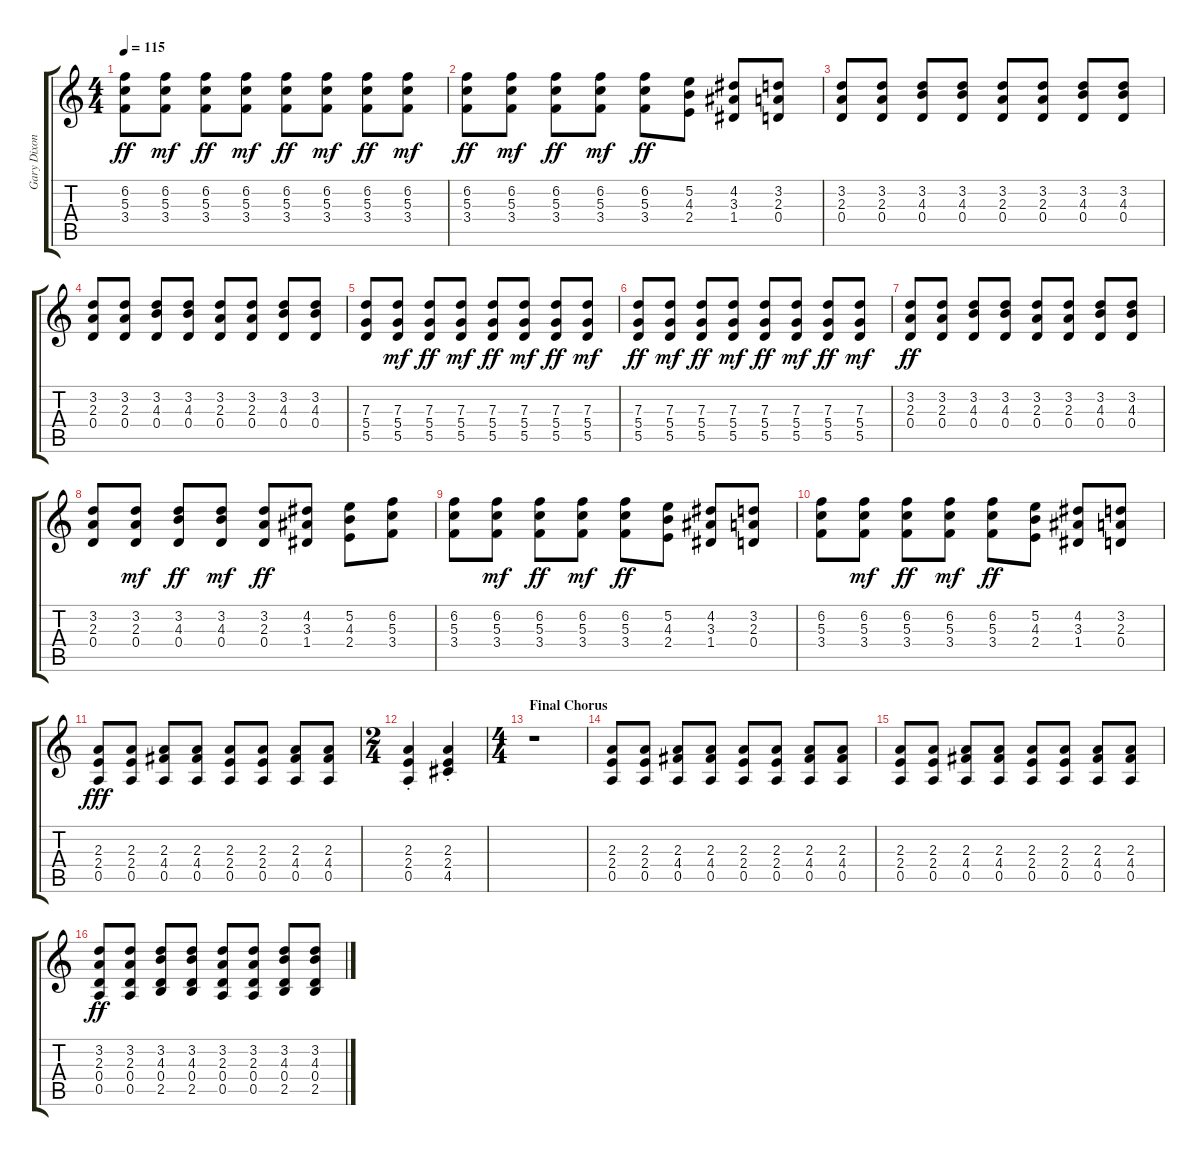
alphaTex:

\track ("Gary Dixon" "Gary Dixon") {instrument overdrivenguitar}
\staff {score tabs}
\tuning (E4 B3 G3 D3 A2 E2) {hide}
\ts (4 4)
\tempo 115
\clef g2
\ks c
(6.2 5.3 3.4).8{dy ff} (6.2 5.3 3.4).8{dy mf} (6.2 5.3 3.4).8{dy ff} (6.2 5.3 3.4).8{dy mf} (6.2 5.3 3.4).8{dy ff} (6.2 5.3 3.4).8{dy mf} (6.2 5.3 3.4).8{dy ff} (6.2 5.3 3.4).8{dy mf} |
(6.2 5.3 3.4).8{dy ff} (6.2 5.3 3.4).8{dy mf} (6.2 5.3 3.4).8{dy ff} (6.2 5.3 3.4).8{dy mf} (6.2 5.3 3.4).8{dy ff} (5.2 4.3 2.4).8 (4.2 3.3 1.4).8 (3.2 2.3 0.4).8 |
(3.2 2.3 0.4).8 (3.2 2.3 0.4).8 (3.2 4.3 0.4).8 (3.2 4.3 0.4).8 (3.2 2.3 0.4).8 (3.2 2.3 0.4).8 (3.2 4.3 0.4).8 (3.2 4.3 0.4).8 |
(3.2 2.3 0.4).8 (3.2 2.3 0.4).8 (3.2 4.3 0.4).8 (3.2 4.3 0.4).8 (3.2 2.3 0.4).8 (3.2 2.3 0.4).8 (3.2 4.3 0.4).8 (3.2 4.3 0.4).8 |
(7.3 5.4 5.5).8 (7.3 5.4 5.5).8{dy mf} (7.3 5.4 5.5).8{dy ff} (7.3 5.4 5.5).8{dy mf} (7.3 5.4 5.5).8{dy ff} (7.3 5.4 5.5).8{dy mf} (7.3 5.4 5.5).8{dy ff} (7.3 5.4 5.5).8{dy mf} |
(7.3 5.4 5.5).8{dy ff} (7.3 5.4 5.5).8{dy mf} (7.3 5.4 5.5).8{dy ff} (7.3 5.4 5.5).8{dy mf} (7.3 5.4 5.5).8{dy ff} (7.3 5.4 5.5).8{dy mf} (7.3 5.4 5.5).8{dy ff} (7.3 5.4 5.5).8{dy mf} |
(3.2 2.3 0.4).8{dy ff} (3.2 2.3 0.4).8 (3.2 4.3 0.4).8 (3.2 4.3 0.4).8 (3.2 2.3 0.4).8 (3.2 2.3 0.4).8 (3.2 4.3 0.4).8 (3.2 4.3 0.4).8 |
(3.2 2.3 0.4).8 (3.2 2.3 0.4).8{dy mf} (3.2 4.3 0.4).8{dy ff} (3.2 4.3 0.4).8{dy mf} (3.2 2.3 0.4).8{dy ff} (4.2 3.3 1.4).8 (5.2 4.3 2.4).8 (6.2 5.3 3.4).8 |
(6.2 5.3 3.4).8 (6.2 5.3 3.4).8{dy mf} (6.2 5.3 3.4).8{dy ff} (6.2 5.3 3.4).8{dy mf} (6.2 5.3 3.4).8{dy ff} (5.2 4.3 2.4).8 (4.2 3.3 1.4).8 (3.2 2.3 0.4).8 |
(6.2 5.3 3.4).8 (6.2 5.3 3.4).8{dy mf} (6.2 5.3 3.4).8{dy ff} (6.2 5.3 3.4).8{dy mf} (6.2 5.3 3.4).8{dy ff} (5.2 4.3 2.4).8 (4.2 3.3 1.4).8 (3.2 2.3 0.4).8 |
(2.3 2.4 0.5).8{dy fff} (2.3 2.4 0.5).8 (2.3 4.4 0.5).8 (2.3 4.4 0.5).8 (2.3 2.4 0.5).8 (2.3 2.4 0.5).8 (2.3 4.4 0.5).8 (2.3 4.4 0.5).8 |
\ts (2 4)
(2.3{st} 2.4{st} 0.5{st}).4 (2.3{st} 2.4{st} 4.5{st}).4 |
\ts (4 4)
\section ("" "Final Chorus")
r.1 |
(2.3 2.4 0.5).8 (2.3 2.4 0.5).8 (2.3 4.4 0.5).8 (2.3 4.4 0.5).8 (2.3 2.4 0.5).8 (2.3 2.4 0.5).8 (2.3 4.4 0.5).8 (2.3 4.4 0.5).8 |
(2.3 2.4 0.5).8 (2.3 2.4 0.5).8 (2.3 4.4 0.5).8 (2.3 4.4 0.5).8 (2.3 2.4 0.5).8 (2.3 2.4 0.5).8 (2.3 4.4 0.5).8 (2.3 4.4 0.5).8 |
(3.2 2.3 0.4 0.5).8{dy ff} (3.2 2.3 0.4 0.5).8 (3.2 4.3 0.4 2.5).8 (3.2 4.3 0.4 2.5).8 (3.2 2.3 0.4 0.5).8 (3.2 2.3 0.4 0.5).8 (3.2 4.3 0.4 2.5).8 (3.2 4.3 0.4 2.5).8
